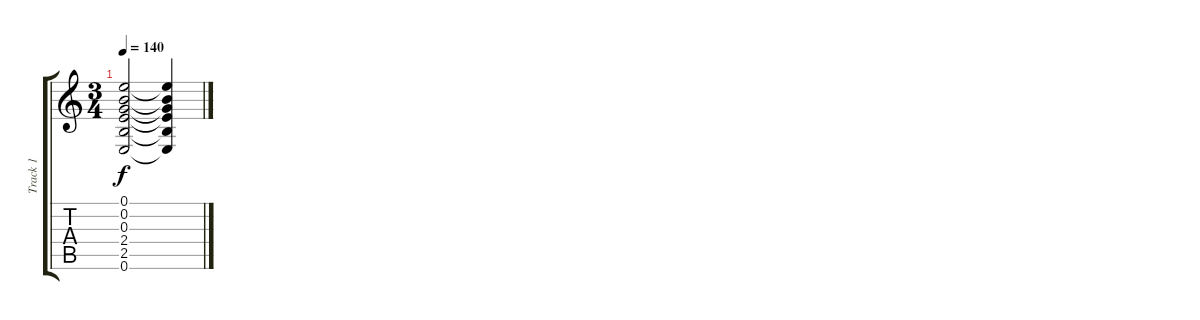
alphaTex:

\track ("Track 1" "Track 1") {instrument acousticguitarsteel}
\staff {score tabs}
\tuning (E4 B3 G3 D3 A2 E2) {hide}
\ts (3 4)
\tempo 140
\clef g2
\ks c
(0.1 0.2 0.3 2.4 2.5 0.6).2{dy f} (0.1{t} 0.2{t} 0.3{t} 2.4{t} 2.5{t} 0.6{t}).4
